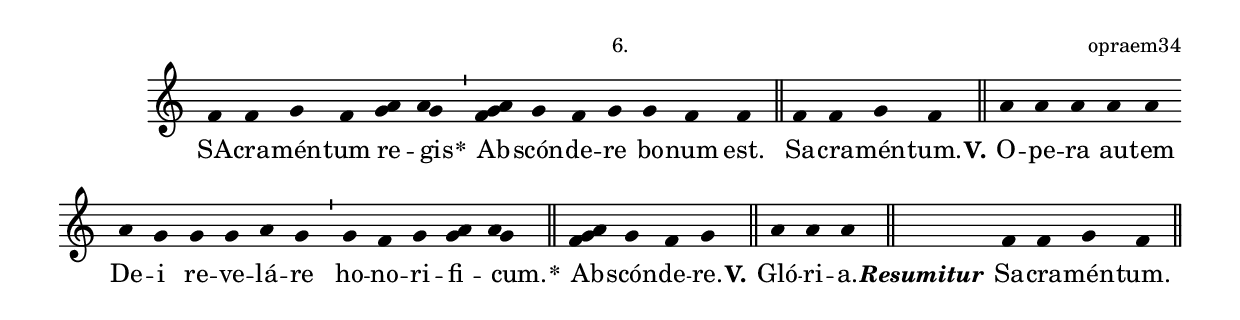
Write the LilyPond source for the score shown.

\version "2.19.32"

\include "../lib/synopsis.ily"

\score {
  \transpose c c' {
    \plainchant
    f4 f g f \bar "" \melisma { g a } \melisma { a g } \bar "'"
    \melisma { f g a } g f g \bar "" g f \bar "" f \bar "||"
    f f g f \bar "||" a a a \bar "" a a \bar "" a g \bar "" g g a g \bar "'" g f g \melisma { g a } \melisma { a g } \bar "||"
    \melisma { f g a } g f g \bar "||"
    a a a \bar "||" s \bar ""
    f f g f \bar "||"
  }
  \addlyrics {
    SA -- cra -- mén -- tum re -- gis \set stanza = \markup{"*"}
    Ab -- scón -- de -- re bo -- num est.
    Sa -- cra -- mén -- tum.
    \set stanza = \markup{V.} O -- pe -- ra au -- tem De -- i re -- ve -- lá -- re ho -- no -- ri -- fi -- cum. \set stanza = \markup{"*"}
    Ab -- scón -- de -- re.
    \set stanza = \markup{V.} Gló -- ri -- a.
    \set stanza = \markup{\italic{Resumitur}} Sa -- cra -- mén -- tum.
  }
  \header {
    annotation = "6."
    mode = "6"
    office-part = "responsorium"
    fontes = "opraem34"
  }
}

%{
\score {
  \transpose c c' {
    \plainchant

  }
  \addlyrics {

  }
  \header {
    fontes = ""
  }
}
%}